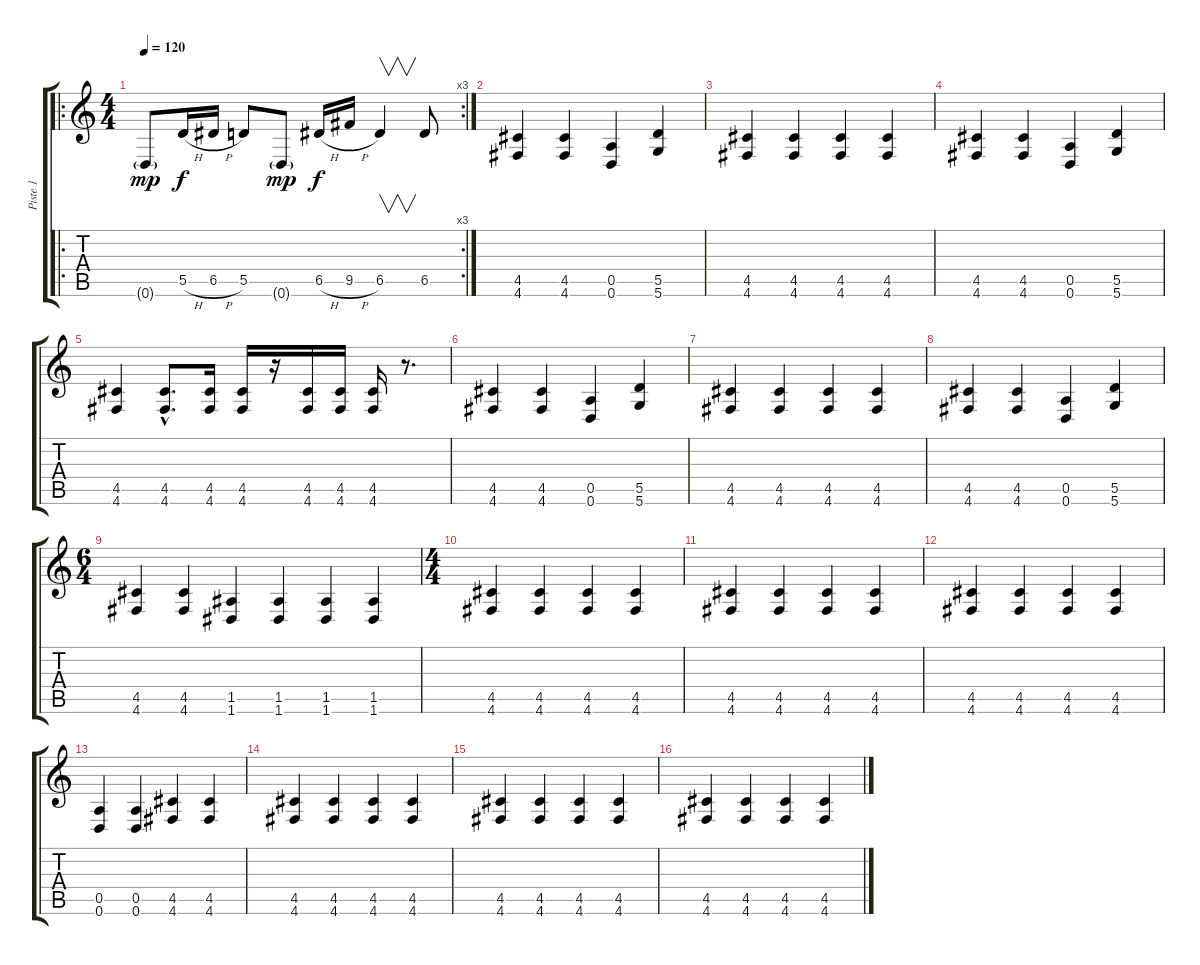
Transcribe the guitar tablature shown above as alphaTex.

\track ("Piste 1" "Piste 1") {instrument overdrivenguitar}
\staff {score tabs}
\tuning (E4 B3 G3 D3 A2 D2) {hide}
\ro
\rc 3
\ts (4 4)
\tempo 120
\clef g2
\ks c
0.6{g}.8{dy mp} 5.5{h}.16{dy f} 6.5{h}.16 5.5.8 0.6{g}.8{dy mp} 6.5{h}.16{dy f} 9.5{h}.16 6.5.4{v} 6.5.8 |
(4.5 4.6).4 (4.5 4.6).4 (0.5 0.6).4 (5.5 5.6).4 |
(4.5 4.6).4 (4.5 4.6).4 (4.5 4.6).4 (4.5 4.6).4 |
(4.5 4.6).4 (4.5 4.6).4 (0.5 0.6).4 (5.5 5.6).4 |
(4.5 4.6).4 (4.5{hac} 4.6{hac}).8{d} (4.5 4.6).16 (4.5 4.6).16 r.16 (4.5 4.6).16 (4.5 4.6).16 (4.5 4.6).16 r.8{d} |
(4.5 4.6).4 (4.5 4.6).4 (0.5 0.6).4 (5.5 5.6).4 |
(4.5 4.6).4 (4.5 4.6).4 (4.5 4.6).4 (4.5 4.6).4 |
(4.5 4.6).4 (4.5 4.6).4 (0.5 0.6).4 (5.5 5.6).4 |
\ts (6 4)
(4.5 4.6).4 (4.5 4.6).4 (1.5 1.6).4 (1.5 1.6).4 (1.5 1.6).4 (1.5 1.6).4 |
\ts (4 4)
(4.5 4.6).4 (4.5 4.6).4 (4.5 4.6).4 (4.5 4.6).4 |
(4.5 4.6).4 (4.5 4.6).4 (4.5 4.6).4 (4.5 4.6).4 |
(4.5 4.6).4 (4.5 4.6).4 (4.5 4.6).4 (4.5 4.6).4 |
(0.5 0.6).4 (0.5 0.6).4 (4.5 4.6).4 (4.5 4.6).4 |
(4.5 4.6).4 (4.5 4.6).4 (4.5 4.6).4 (4.5 4.6).4 |
(4.5 4.6).4 (4.5 4.6).4 (4.5 4.6).4 (4.5 4.6).4 |
(4.5 4.6).4 (4.5 4.6).4 (4.5 4.6).4 (4.5 4.6).4
